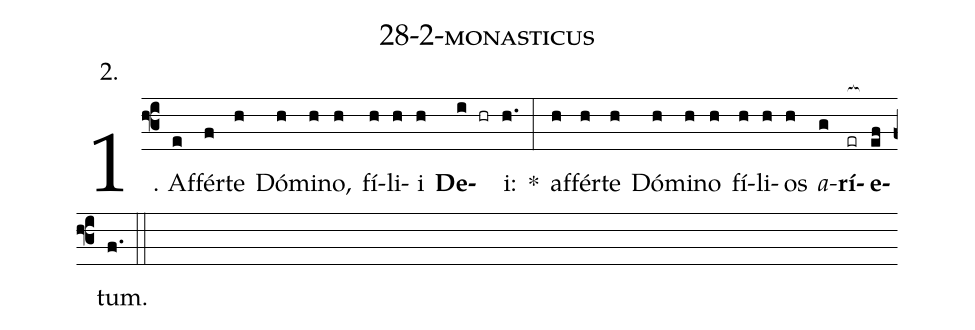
name: 28-2-monasticus;
annotation: 2.;
%%
(f3)1. Af(e)fér(f)te(h) Dó(h)mi(h)no,(h) fí(h)li(h)i(h) <b>De</b>(i hr)i:(h.) *(:) af(h)fér(h)te(h) Dó(h)mi(h)no(h) fí(h)li(h)os(h) <i>a</i>(g)<b>rí</b>(er[ocb:1{])<b>e</b>(ef[ocb:0}])tum.(f.) (::)
